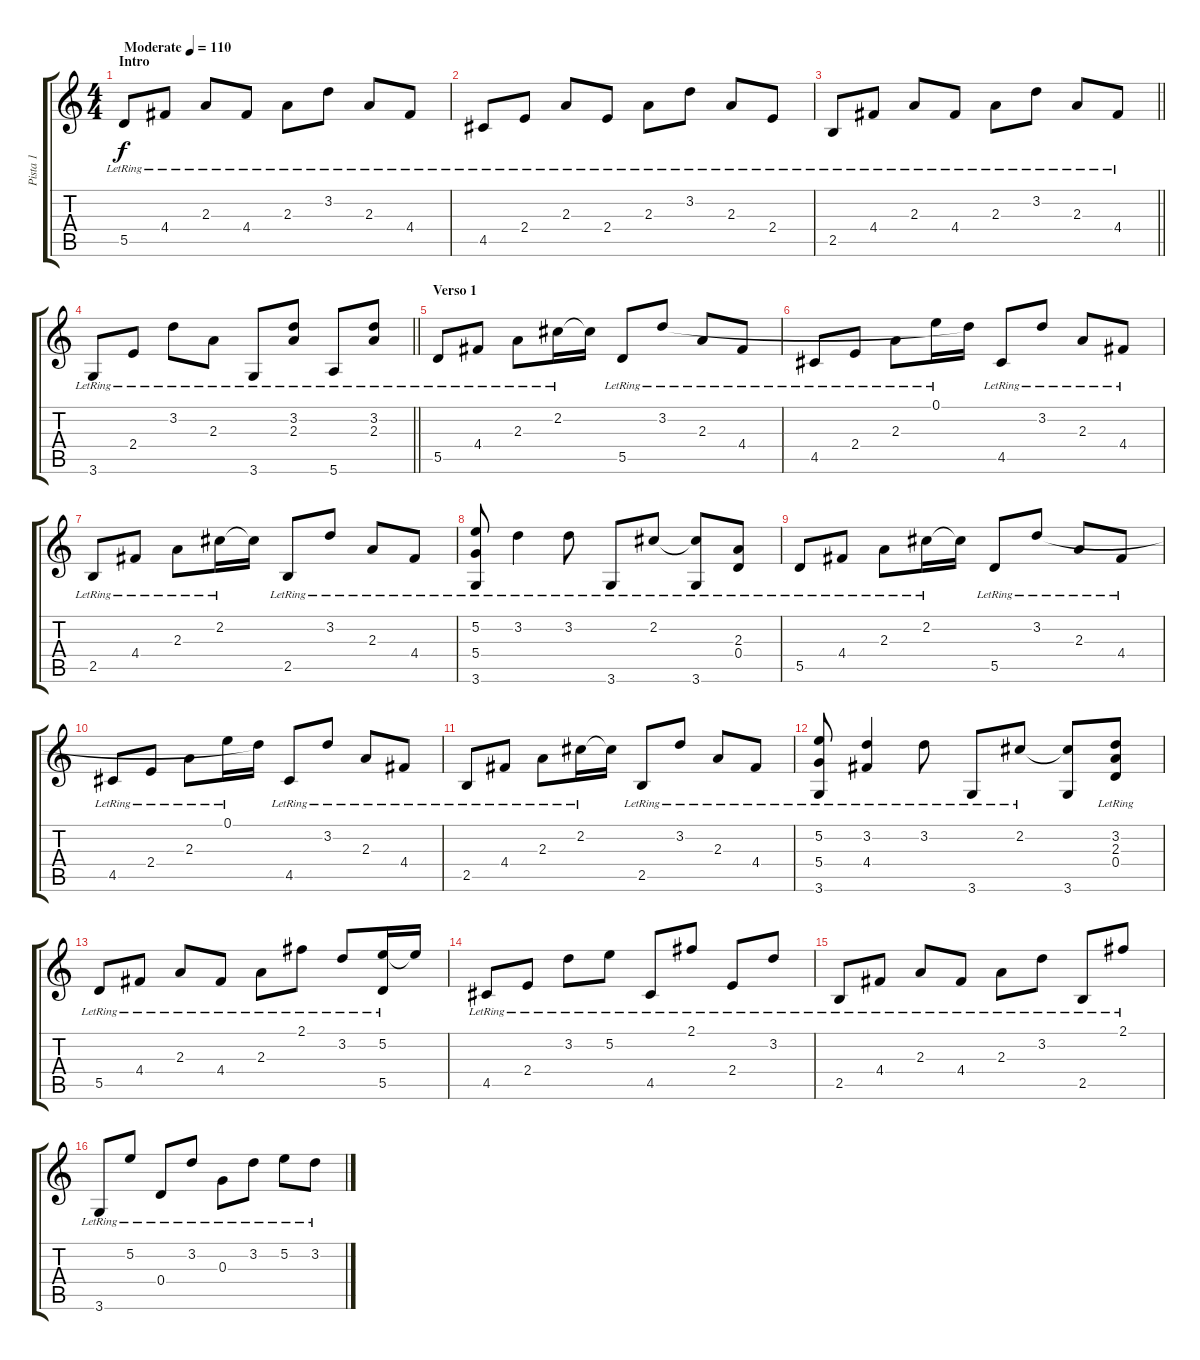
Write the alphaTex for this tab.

\track ("Pista 1" "Pista 1") {instrument acousticguitarnylon}
\staff {score tabs}
\tuning (E4 B3 G3 D3 A2 E2) {hide}
\ts (4 4)
\section ("" "Intro")
\tempo (110 "Moderate")
\clef g2
\ks c
5.5{lr}.8{dy f instrument acousticguitarnylon} 4.4{lr}.8 2.3{lr}.8 4.4{lr}.8 2.3{lr}.8 3.2{lr}.8 2.3{lr}.8 4.4{lr}.8 |
4.5{lr}.8 2.4{lr}.8 2.3{lr}.8 2.4{lr}.8 2.3{lr}.8 3.2{lr}.8 2.3{lr}.8 2.4{lr}.8 |
\barLineRight lightlight
2.5{lr}.8 4.4{lr}.8 2.3{lr}.8 4.4{lr}.8 2.3{lr}.8 3.2{lr}.8 2.3{lr}.8 4.4{lr}.8 |
\barLineRight lightlight
3.6{lr}.8 2.4{lr}.8 3.2{lr}.8 2.3{lr}.8 3.6{lr}.8 (3.2{lr} 2.3{lr}).8 5.6{lr}.8 (3.2{lr} 2.3{lr}).8 |
\section ("" "Verso 1")
5.5{lr}.8 4.4{lr}.8 2.3{lr}.8 2.2{lr}.16 2.2{t}.16 5.5{lr}.8 3.2{lr}.8 2.3{lr}.8 4.4{lr}.8 |
4.5{lr}.8 2.4{lr}.8 2.3{lr}.8 0.1{lr}.16 3.2{t}.16 4.5{lr}.8 3.2{lr}.8 2.3{lr}.8 4.4{lr}.8 |
2.5{lr}.8 4.4{lr}.8 2.3{lr}.8 2.2{lr}.16 2.2{t}.16 2.5{lr}.8 3.2{lr}.8 2.3{lr}.8 4.4{lr}.8 |
(5.2{lr} 5.4 3.6{lr}).8 3.2{lr}.4 3.2{lr}.8 3.6{lr}.8 2.2{lr}.8 (2.2{t} 3.6{lr}).8 (2.3{lr} 0.4{lr}).8 |
5.5{lr}.8 4.4{lr}.8 2.3{lr}.8 2.2{lr}.16 2.2{t}.16 5.5{lr}.8 3.2{lr}.8 2.3{lr}.8 4.4{lr}.8 |
4.5{lr}.8 2.4{lr}.8 2.3{lr}.8 0.1{lr}.16 3.2{t}.16 4.5{lr}.8 3.2{lr}.8 2.3{lr}.8 4.4{lr}.8 |
2.5{lr}.8 4.4{lr}.8 2.3{lr}.8 2.2{lr}.16 2.2{t}.16 2.5{lr}.8 3.2{lr}.8 2.3{lr}.8 4.4{lr}.8 |
(5.2{lr} 5.4{lr} 3.6{lr}).8 (3.2{lr} 4.4{lr}).4 3.2{lr}.8 3.6{lr}.8 2.2{lr}.8 (2.2{t} 3.6).8 (3.2 2.3{lr} 0.4{lr}).8 |
5.5{lr}.8 4.4{lr}.8 2.3{lr}.8 4.4{lr}.8 2.3{lr}.8 2.1{lr}.8 3.2{lr}.8 (5.2{lr} 5.5{lr}).16 5.2{t}.16 |
4.5{lr}.8 2.4{lr}.8 3.2{lr}.8 5.2{lr}.8 4.5{lr}.8 2.1{lr}.8 2.4{lr}.8 3.2{lr}.8 |
2.5{lr}.8 4.4{lr}.8 2.3{lr}.8 4.4{lr}.8 2.3{lr}.8 3.2{lr}.8 2.5{lr}.8 2.1{lr}.8 |
3.6{lr}.8 5.2{lr}.8 0.4{lr}.8 3.2{lr}.8 0.3{lr}.8 3.2{lr}.8 5.2{lr}.8 3.2{lr}.8
